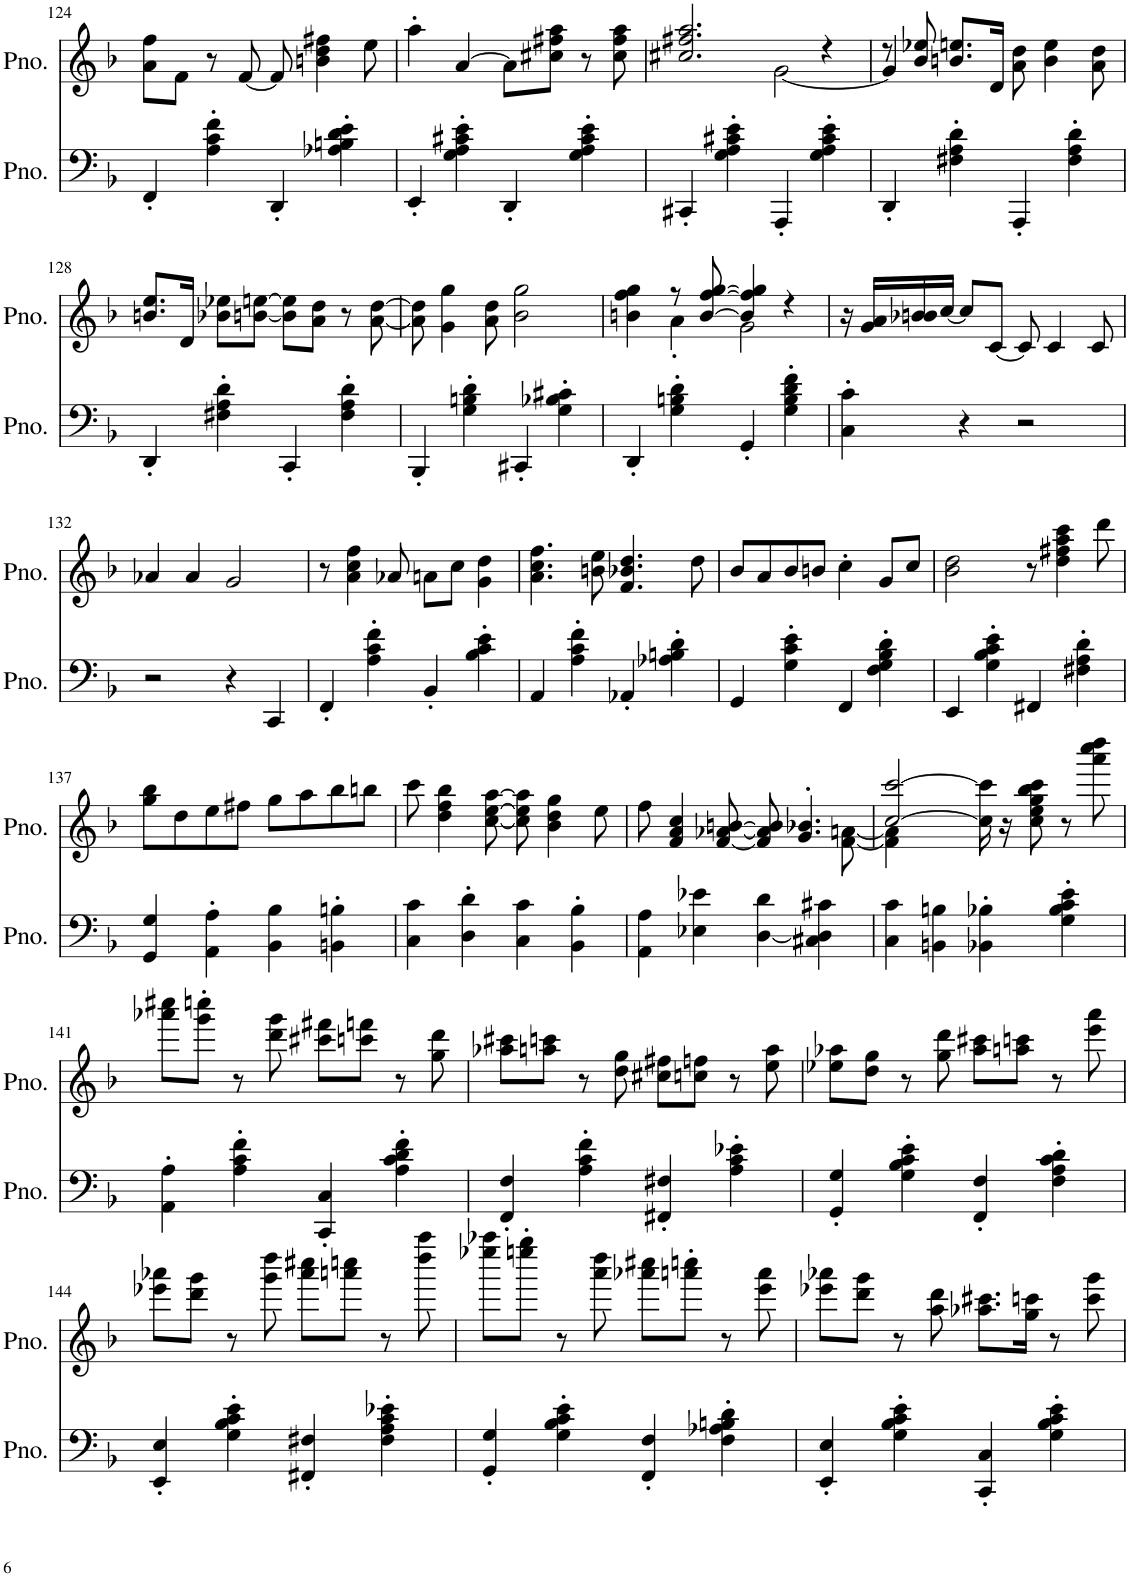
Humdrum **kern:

**kern	**kern
*part2	*part1
*staff2	*staff1
*I"Piano	*I"Piano
*I'Pno.	*I'Pno.
!!LO:PB:g=z
*clefF4	*clefG2
*k[b-]	*k[b-]
*M4/4	*M4/4
=124	=124
4FF'/	8a\ 8ff\L
.	8f\J
4A\' 4c\' 4f\'	8r
.	[8f/
4DD'/	8f/]
.	4bn\ 4dd\ 4ff#X\
4A-X\' 4Bn\' 4d\' 4e\'	.
.	8ee\
=125	=125
4EE'/	4aa'\
4G\' 4A\' 4c#X\' 4e\'	[4a/
4DD'/	8a\L]
.	8cc#X\ 8ff#X\ 8aa\J
4G\' 4A\' 4c#\' 4e\'	8r
.	8cc#\ 8ff#\ 8aa\
=126	=126
*	*^
4CC#X'/	2.cc#X/ 2.ff#X/ 2.aa/	2ryy
4G\' 4A\' 4c#X\' 4e\'	.	.
4AAA'/	.	[2g\
4G\' 4A\' 4c#\' 4e\'	4r	.
=127	=127	=127
4DD'/	8r	4g/]
.	8b-/ 8ee-X/	.
4F#X\' 4A\' 4d\'	8.bn/ 8.een/L	2.ryy
.	16d/Jk	.
4AAA'/	8a\ 8dd\	.
.	4b\ 4ee\	.
4F#\' 4A\' 4d\'	.	.
.	8a\ 8dd\	.
*	*v	*v
!!LO:LB:g=z
=128	=128
4DD'/	8.bn/ 8.ee/L
.	16d/Jk
4F#X\' 4A\' 4d\'	8b-X\ 8ee-X\L
.	[8bn\ [8een\J
4CC'/	8b\] 8ee\]L
.	8a\ 8dd\J
4F#\' 4A\' 4d\'	8r
.	[8a\ [8dd\
=129	=129
4BBB-'/	8a\] 8dd\]
.	4g\ 4gg\
4G\' 4Bn\' 4d\'	.
.	8a\ 8dd\
4CC#X'/	2b-\ 2gg\
4G\' 4B-X\' 4c#X\'	.
=130	=130
*	*^
4DD'/	4bn\ 4ff\ 4gg\	4ryy
4G\' 4Bn\' 4d\'	8r	4a'\
.	[8b/ [8ff/ [8gg/	.
4GG'/	4b/] 4ff/] 4gg/]	2g\
4G\' 4B\' 4d\' 4f\'	4r	.
*	*v	*v
=131	=131
4C\' 4c\'	16r
.	16g/ 16a/LL
.	16b-X/ 16bn/
.	[16cc/JJ
4r	8cc/L]
.	[8c/J
2r	8c/]
.	4c/
.	8c/
!!LO:LB:g=z
=132	=132
2r	4a-X/
.	4a-/
4r	2g/
4CC/	.
=133	=133
4FF'/	8r
.	4a\ 4cc\ 4ff\
4A\' 4c\' 4f\'	.
.	8a-X/
4BB-'/	8an\L
.	8cc\J
4B-\' 4c\' 4e\'	4g\ 4dd\
=134	=134
4AA/	4.a\ 4.cc\ 4.ff\
4A\' 4c\' 4f\'	.
.	8bn\ 8ee\
4AA-X'/	4.f/ 4.b-X/ 4.dd/
4A-X\' 4Bn\' 4d\'	.
.	8dd\
=135	=135
4GG/	8b-/L
.	8a/
4G\' 4c\' 4e\'	8b-/
.	8bn/J
4FF/	4cc'\
4F\' 4G\' 4B-\' 4d\'	8g/L
.	8cc/J
=136	=136
4EE/	2b-\ 2dd\
4G\' 4B-\' 4c\' 4e\'	.
4FF#X/	8r
.	4dd\ 4ff#X\ 4aa\ 4ccc\
4F#X\' 4A\' 4d\'	.
.	8ddd\
!!LO:LB:g=z
=137	=137
4GG/ 4G/	8gg\ 8bb-\L
.	8dd\
4AA\' 4A\'	8ee\
.	8ff#X\J
4BB-\ 4B-\	8gg\L
.	8aa\
4BBn\' 4Bn\'	8bb-\
.	8bbn\J
=138	=138
4C\ 4c\	8ccc\
.	4dd\ 4ff\ 4bb-\
4D\' 4d\'	.
.	[8cc\ [8ee\ [8aa\
4C\ 4c\	8cc\] 8ee\] 8aa\]
.	4b-\ 4dd\ 4gg\
4BB-\' 4B-\'	.
.	8ee\
=139	=139
*	*^
4AA\ 4A\	8ff\	2..ryy
.	4f/ 4a/ 4cc/	.
4E-X\ 4e-X\	.	.
.	[8f/ [8a-X/ [8bn/	.
[4D\ 4d\	8f/] 8a-/] 8b/]	.
.	4.g/' 4.b-X/'	.
4C#X\ 4D\] 4c#X\	.	.
.	.	[8f\ [8an\
=140	=140	=140
4C\ 4c\	[2cc/ [2ccc/	4f\] 4a\]
4BBn\ 4Bn\	.	2.ryy
4BB-X\' 4B-X\'	16cc\] 16ccc\]	.
.	16r	.
.	8cc\ 8ee\ 8gg\ 8bb-\ 8ccc\	.
4G\' 4B-\' 4c\' 4e\'	8r	.
.	8aaa\ 8cccc\ 8dddd\	.
*	*v	*v
!!LO:LB:g=z
=141	=141
4AA\' 4A\'	8aaa-X\ 8cccc#X\L
.	8ggg\' 8ccccn\'J
4A\' 4c\' 4f\'	8r
.	8ddd\ 8ggg\
4CC/' 4C/'	8ccc#X\ 8fff#X\L
.	8cccn\ 8fffn\J
4A\' 4c\' 4d\' 4f\'	8r
.	8gg\ 8ddd\
=142	=142
4FF/' 4F/'	8aa-X\ 8ccc#X\L
.	8aan\ 8cccn\J
4A\' 4c\' 4f\'	8r
.	8dd\ 8gg\
4FF#X/' 4F#X/'	8cc#X\ 8ff#X\L
.	8ccn\ 8ffn\J
4A\' 4c\' 4e-X\'	8r
.	8ee\ 8aa\
=143	=143
4GG/' 4G/'	8ee-X\ 8aa-X\L
.	8dd\ 8gg\J
4G\' 4B-\' 4c\' 4e\'	8r
.	8gg\ 8ddd\
4FF/' 4F/'	8aa-\ 8ccc#X\L
.	8aan\ 8cccn\J
4F\' 4A\' 4c\' 4d\'	8r
.	8eee\ 8aaa\
!!LO:LB:g=z
=144	=144
4EE/' 4E/'	8eee-X\ 8aaa-X\L
.	8ddd\ 8ggg\J
4G\' 4B-\' 4c\' 4e\'	8r
.	8ggg\ 8dddd\
4FF#X/' 4F#X/'	8aaa-\ 8cccc#X\L
.	8aaan\ 8ccccn\J
4F#\' 4A\' 4c\' 4e-X\'	8r
.	8dddd\ 8aaaa\
=145	=145
4GG/' 4G/'	8eeee-X\ 8aaaa-X\L
.	8eeeen\' 8gggg\'J
4G\' 4B-\' 4c\' 4e\'	8r
.	8aaa\ 8dddd\
4FF/' 4F/'	8aaa-X\ 8cccc#X\L
.	8aaan\' 8ccccn\'J
4F\' 4A-X\' 4Bn\' 4d\'	8r
.	8eee\ 8aaa\
=146	=146
4EE/' 4E/'	8eee-X\ 8aaa-X\L
.	8ddd\ 8ggg\J
4G\' 4B-\' 4c\' 4e\'	8r
.	8aa\ 8ddd\
4CC/' 4C/'	8.aa-X\ 8.ccc#X\L
.	16gg\ 16cccn\Jk
4G\' 4B-\' 4c\' 4e\'	8r
.	8ccc\ 8ggg\
=	=
*-	*-
